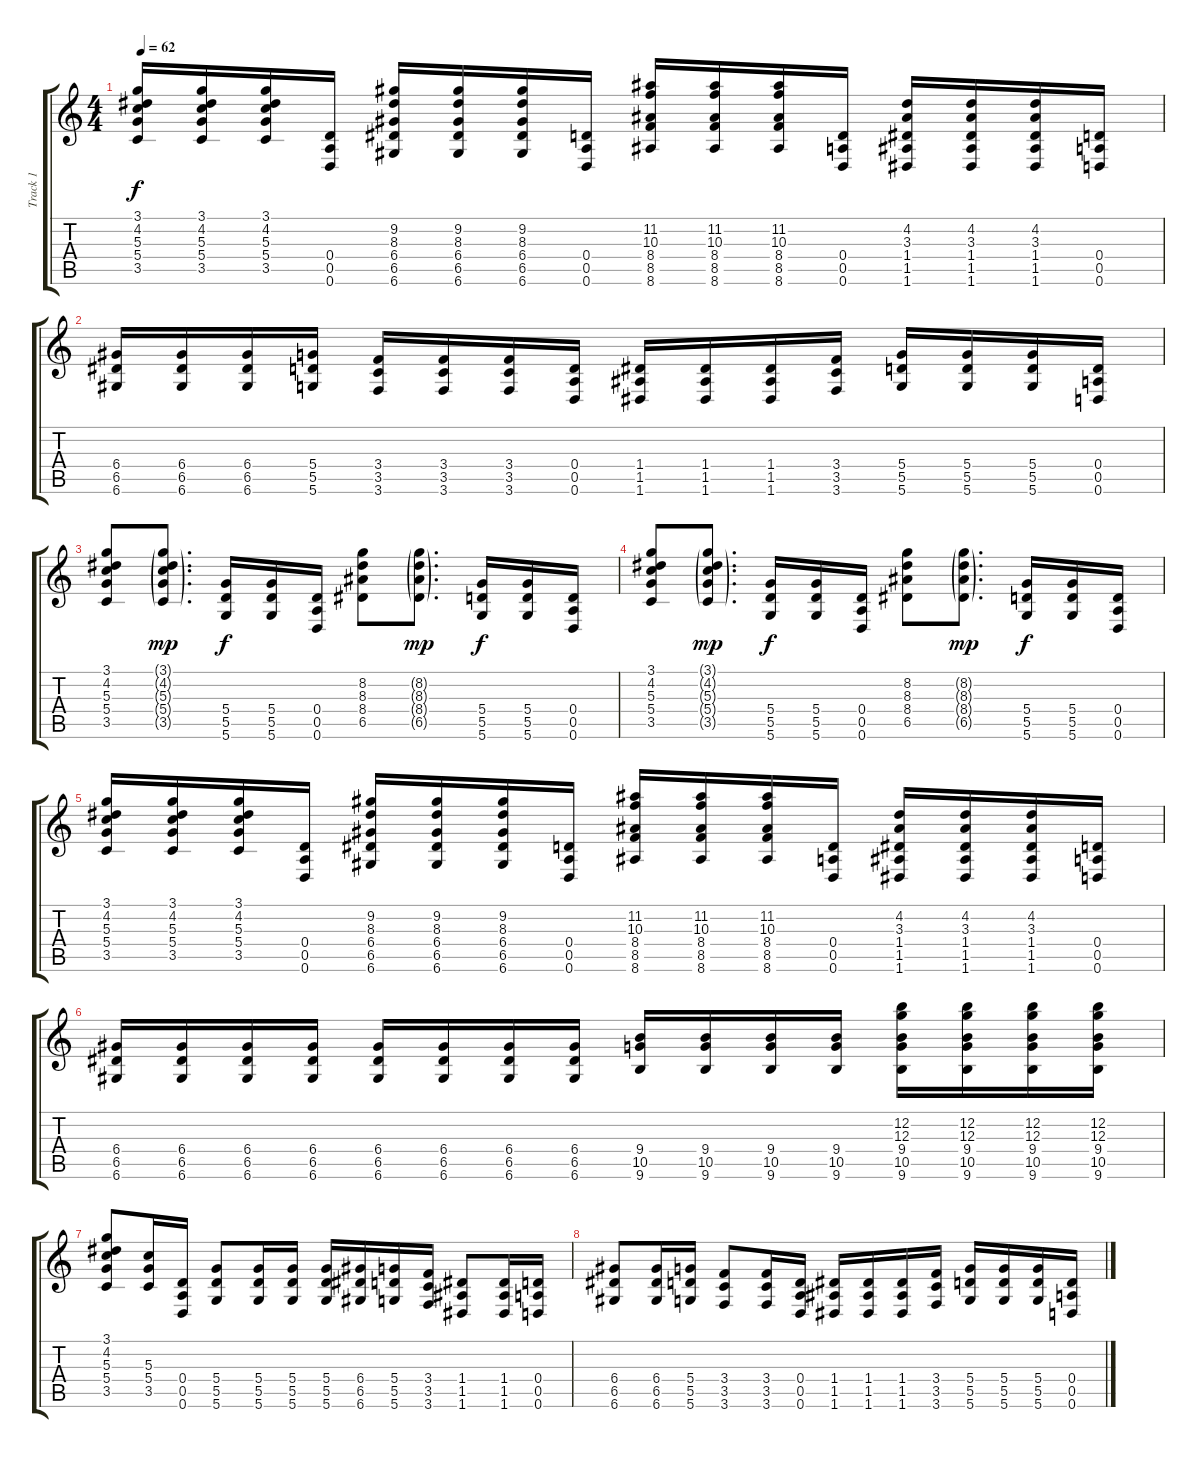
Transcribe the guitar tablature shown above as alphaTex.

\track ("Track 1" "Track 1") {instrument overdrivenguitar}
\staff {score tabs}
\tuning (E4 B3 G3 D3 A2 D2) {hide}
\ts (4 4)
\tempo 62
\clef g2
\ks c
(3.1 4.2 5.3 5.4 3.5).16{dy f} (3.1 4.2 5.3 5.4 3.5).16 (3.1 4.2 5.3 5.4 3.5).16 (0.4 0.5 0.6).16 (9.2 8.3 6.4 6.5 6.6).16 (9.2 8.3 6.4 6.5 6.6).16 (9.2 8.3 6.4 6.5 6.6).16 (0.4 0.5 0.6).16 (11.2 10.3 8.4 8.5 8.6).16 (11.2 10.3 8.4 8.5 8.6).16 (11.2 10.3 8.4 8.5 8.6).16 (0.4 0.5 0.6).16 (4.2 3.3 1.4 1.5 1.6).16 (4.2 3.3 1.4 1.5 1.6).16 (4.2 3.3 1.4 1.5 1.6).16 (0.4 0.5 0.6).16 |
(6.4 6.5 6.6).16 (6.4 6.5 6.6).16 (6.4 6.5 6.6).16 (5.4 5.5 5.6).16 (3.4 3.5 3.6).16 (3.4 3.5 3.6).16 (3.4 3.5 3.6).16 (0.4 0.5 0.6).16 (1.4 1.5 1.6).16 (1.4 1.5 1.6).16 (1.4 1.5 1.6).16 (3.4 3.5 3.6).16 (5.4 5.5 5.6).16 (5.4 5.5 5.6).16 (5.4 5.5 5.6).16 (0.4 0.5 0.6).16 |
(3.1 4.2 5.3 5.4 3.5).8 (3.1{g} 4.2{g} 5.3{g} 5.4{g} 3.5{g}).8{d dy mp} (5.4 5.5 5.6).16{dy f} (5.4 5.5 5.6).16 (0.4 0.5 0.6).16 (8.2 8.3 8.4 6.5).8 (8.2{g} 8.3{g} 8.4{g} 6.5{g}).8{d dy mp} (5.4 5.5 5.6).16{dy f} (5.4 5.5 5.6).16 (0.4 0.5 0.6).16 |
(3.1 4.2 5.3 5.4 3.5).8 (3.1{g} 4.2{g} 5.3{g} 5.4{g} 3.5{g}).8{d dy mp} (5.4 5.5 5.6).16{dy f} (5.4 5.5 5.6).16 (0.4 0.5 0.6).16 (8.2 8.3 8.4 6.5).8 (8.2{g} 8.3{g} 8.4{g} 6.5{g}).8{d dy mp} (5.4 5.5 5.6).16{dy f} (5.4 5.5 5.6).16 (0.4 0.5 0.6).16 |
(3.1 4.2 5.3 5.4 3.5).16 (3.1 4.2 5.3 5.4 3.5).16 (3.1 4.2 5.3 5.4 3.5).16 (0.4 0.5 0.6).16 (9.2 8.3 6.4 6.5 6.6).16 (9.2 8.3 6.4 6.5 6.6).16 (9.2 8.3 6.4 6.5 6.6).16 (0.4 0.5 0.6).16 (11.2 10.3 8.4 8.5 8.6).16 (11.2 10.3 8.4 8.5 8.6).16 (11.2 10.3 8.4 8.5 8.6).16 (0.4 0.5 0.6).16 (4.2 3.3 1.4 1.5 1.6).16 (4.2 3.3 1.4 1.5 1.6).16 (4.2 3.3 1.4 1.5 1.6).16 (0.4 0.5 0.6).16 |
(6.4 6.5 6.6).16 (6.4 6.5 6.6).16 (6.4 6.5 6.6).16 (6.4 6.5 6.6).16 (6.4 6.5 6.6).16 (6.4 6.5 6.6).16 (6.4 6.5 6.6).16 (6.4 6.5 6.6).16 (9.4 10.5 9.6).16 (9.4 10.5 9.6).16 (9.4 10.5 9.6).16 (9.4 10.5 9.6).16 (12.2 12.3 9.4 10.5 9.6).16 (12.2 12.3 9.4 10.5 9.6).16 (12.2 12.3 9.4 10.5 9.6).16 (12.2 12.3 9.4 10.5 9.6).16 |
(3.1 4.2 5.3 5.4 3.5).8 (5.3 5.4 3.5).16 (0.4 0.5 0.6).16 (5.4 5.5 5.6).8 (5.4 5.5 5.6).16 (5.4 5.5 5.6).16 (5.4 5.5 5.6).16 (6.4 6.5 6.6).16 (5.4 5.5 5.6).16 (3.4 3.5 3.6).16 (1.4 1.5 1.6).8 (1.4 1.5 1.6).16 (0.4 0.5 0.6).16 |
(6.4 6.5 6.6).8 (6.4 6.5 6.6).16 (5.4 5.5 5.6).16 (3.4 3.5 3.6).8 (3.4 3.5 3.6).16 (0.4 0.5 0.6).16 (1.4 1.5 1.6).16 (1.4 1.5 1.6).16 (1.4 1.5 1.6).16 (3.4 3.5 3.6).16 (5.4 5.5 5.6).16 (5.4 5.5 5.6).16 (5.4 5.5 5.6).16 (0.4 0.5 0.6).16
